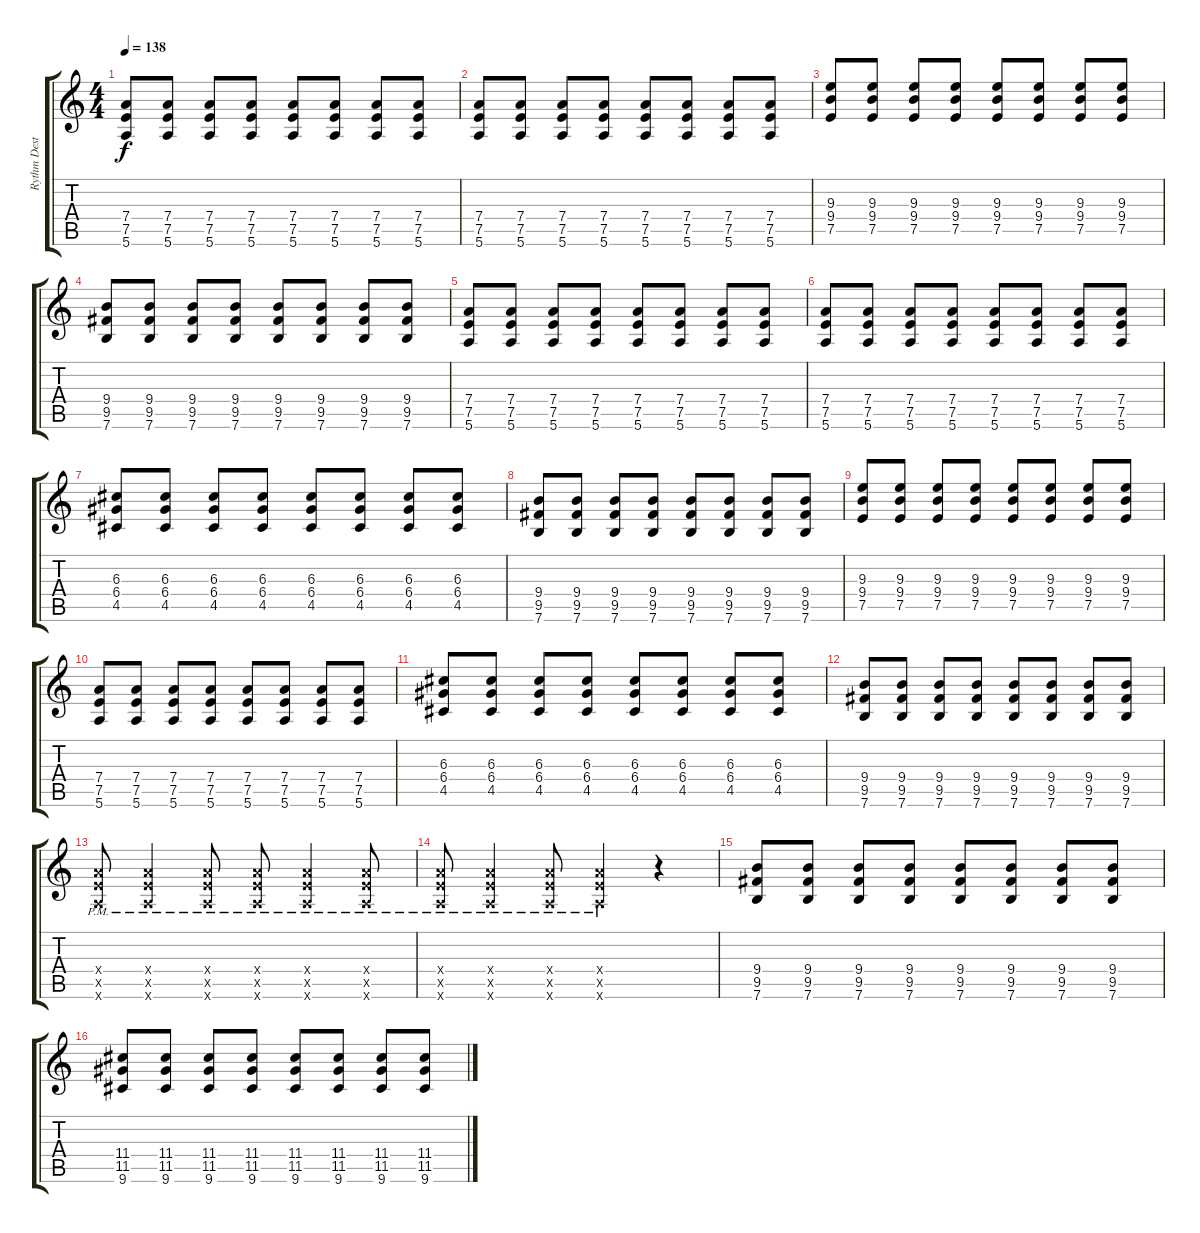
\track ("Rythm Desto" "Rythm Dest") {instrument distortionguitar}
\staff {score tabs}
\tuning (E4 B3 G3 D3 A2 E2) {hide}
\ts (4 4)
\tempo 138
\clef g2
\ks c
(7.4 7.5 5.6).8{dy f} (7.4 7.5 5.6).8 (7.4 7.5 5.6).8 (7.4 7.5 5.6).8 (7.4 7.5 5.6).8 (7.4 7.5 5.6).8 (7.4 7.5 5.6).8 (7.4 7.5 5.6).8 |
(7.4 7.5 5.6).8 (7.4 7.5 5.6).8 (7.4 7.5 5.6).8 (7.4 7.5 5.6).8 (7.4 7.5 5.6).8 (7.4 7.5 5.6).8 (7.4 7.5 5.6).8 (7.4 7.5 5.6).8 |
(9.3 9.4 7.5).8 (9.3 9.4 7.5).8 (9.3 9.4 7.5).8 (9.3 9.4 7.5).8 (9.3 9.4 7.5).8 (9.3 9.4 7.5).8 (9.3 9.4 7.5).8 (9.3 9.4 7.5).8 |
(9.4 9.5 7.6).8 (9.4 9.5 7.6).8 (9.4 9.5 7.6).8 (9.4 9.5 7.6).8 (9.4 9.5 7.6).8 (9.4 9.5 7.6).8 (9.4 9.5 7.6).8 (9.4 9.5 7.6).8 |
(7.4 7.5 5.6).8 (7.4 7.5 5.6).8 (7.4 7.5 5.6).8 (7.4 7.5 5.6).8 (7.4 7.5 5.6).8 (7.4 7.5 5.6).8 (7.4 7.5 5.6).8 (7.4 7.5 5.6).8 |
(7.4 7.5 5.6).8 (7.4 7.5 5.6).8 (7.4 7.5 5.6).8 (7.4 7.5 5.6).8 (7.4 7.5 5.6).8 (7.4 7.5 5.6).8 (7.4 7.5 5.6).8 (7.4 7.5 5.6).8 |
(6.3 6.4 4.5).8 (6.3 6.4 4.5).8 (6.3 6.4 4.5).8 (6.3 6.4 4.5).8 (6.3 6.4 4.5).8 (6.3 6.4 4.5).8 (6.3 6.4 4.5).8 (6.3 6.4 4.5).8 |
(9.4 9.5 7.6).8 (9.4 9.5 7.6).8 (9.4 9.5 7.6).8 (9.4 9.5 7.6).8 (9.4 9.5 7.6).8 (9.4 9.5 7.6).8 (9.4 9.5 7.6).8 (9.4 9.5 7.6).8 |
(9.3 9.4 7.5).8 (9.3 9.4 7.5).8 (9.3 9.4 7.5).8 (9.3 9.4 7.5).8 (9.3 9.4 7.5).8 (9.3 9.4 7.5).8 (9.3 9.4 7.5).8 (9.3 9.4 7.5).8 |
(7.4 7.5 5.6).8 (7.4 7.5 5.6).8 (7.4 7.5 5.6).8 (7.4 7.5 5.6).8 (7.4 7.5 5.6).8 (7.4 7.5 5.6).8 (7.4 7.5 5.6).8 (7.4 7.5 5.6).8 |
(6.3 6.4 4.5).8 (6.3 6.4 4.5).8 (6.3 6.4 4.5).8 (6.3 6.4 4.5).8 (6.3 6.4 4.5).8 (6.3 6.4 4.5).8 (6.3 6.4 4.5).8 (6.3 6.4 4.5).8 |
(9.4 9.5 7.6).8 (9.4 9.5 7.6).8 (9.4 9.5 7.6).8 (9.4 9.5 7.6).8 (9.4 9.5 7.6).8 (9.4 9.5 7.6).8 (9.4 9.5 7.6).8 (9.4 9.5 7.6).8 |
(7.4{pm x} 7.5{pm x} 5.6{pm x}).8 (7.4{pm x} 7.5{pm x} 5.6{pm x}).4 (7.4{pm x} 7.5{pm x} 5.6{pm x}).8 (7.4{pm x} 7.5{pm x} 5.6{pm x}).8 (7.4{pm x} 7.5{pm x} 5.6{pm x}).4 (7.4{pm x} 7.5{pm x} 5.6{pm x}).8 |
(7.4{pm x} 7.5{pm x} 5.6{pm x}).8 (7.4{pm x} 7.5{pm x} 5.6{pm x}).4 (7.4{pm x} 7.5{pm x} 5.6{pm x}).8 (7.4{pm x} 7.5{pm x} 5.6{pm x}).4 r.4 |
(9.4 9.5 7.6).8 (9.4 9.5 7.6).8 (9.4 9.5 7.6).8 (9.4 9.5 7.6).8 (9.4 9.5 7.6).8 (9.4 9.5 7.6).8 (9.4 9.5 7.6).8 (9.4 9.5 7.6).8 |
(11.4 11.5 9.6).8 (11.4 11.5 9.6).8 (11.4 11.5 9.6).8 (11.4 11.5 9.6).8 (11.4 11.5 9.6).8 (11.4 11.5 9.6).8 (11.4 11.5 9.6).8 (11.4 11.5 9.6).8
